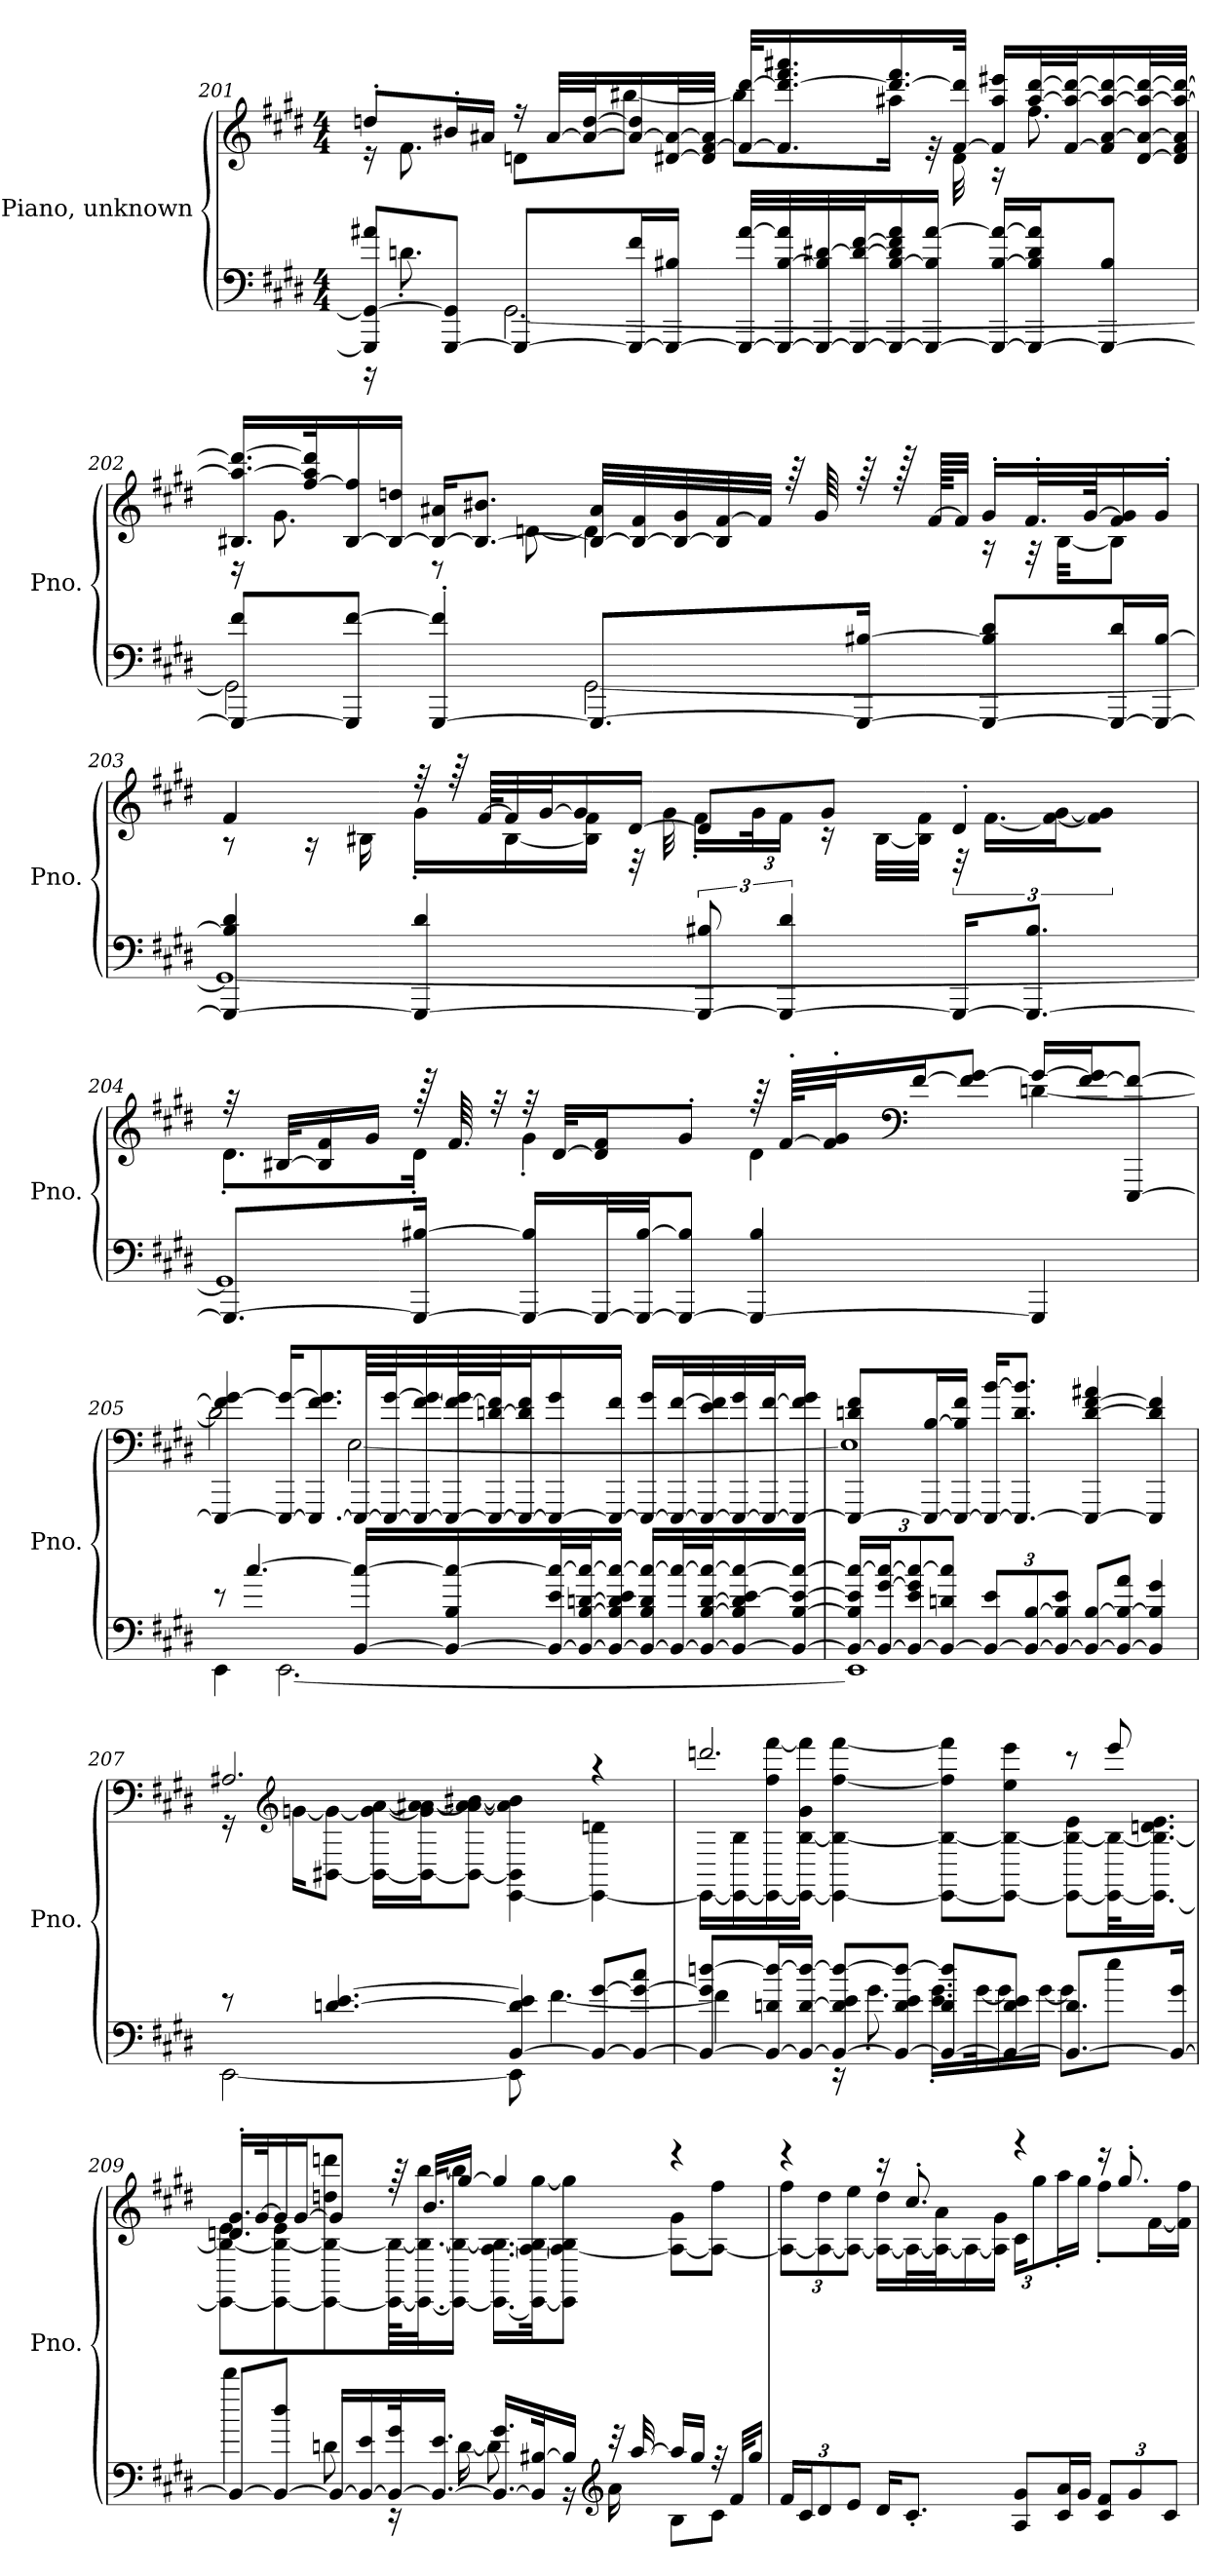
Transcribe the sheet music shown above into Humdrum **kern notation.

**kern	**kern
*part1	*part1
*staff2	*staff1
*I"Piano, unknown	*
*I'Pno.	*
!!LO:LB:g=z
*clefF4	*clefG2
*k[f#c#g#d#]	*k[f#c#g#d#]
*M4/4	*M4/4
=201	=201
*^	*^
8GGG#/] 8GG#/_ 8a#X/L	16r	8ddn'/L	16r
.	8.dn'\	.	8.f#\
[8GGG#/ 8GG#/]J	.	16b#X'/L	.
.	.	16a#X/JJ	.
8GGG#/L_	[2.GG#\	16r	8dn\L
.	.	[32a#/LLL	.
.	.	32a#/_ [32dd/J	.
16GGG#/_ 16f#/L	.	16a#/_ 16dd/]	[8bb#X\J
16GGG#/_ 16B#X/JJ	.	[32d#X/ 32a#/_L	.
.	.	32d#/] [32f#/ 32a#/]JJJ	.
32GGG#/_ [32a#/LLL	.	32f#/_ [32ddd#/KLL	8bb#\L]
32GGG#/_ [32B#/ 32a#/]	.	16.f#/] 16.ddd#/_ 16.fff#/ 16.aaa#X/	.
32GGG#/_ 32B#/] [32d#X/	.	.	.
32GGG#/_ 32d#/_ [32f#/J	.	.	.
16GGG#/_ [16B#/ 16d#/] 16f#/] 16a#/	.	16.ddd#/_ 16.fff#/	16aa#X\Jk
16GGG#/_ 16B#/] [16a#/JJ	.	.	32r
.	.	[32f#/ 32ddd#/]JJk	32d#\
16GGG#/_ [16B#/ 16a#/_LL	.	16f#/] 16aa#/ 16eee#X/LL	16r
16GGG#/_ 16B#/] 16d#/ 16a#/]J	.	[32aa#/ [32ddd#/L	8.ff#\
.	.	[32f#/ 32aa#/_ 32ddd#/_J	.
8GGG#/_ 8B#/J	.	16f#/] [16a#/ 16aa#/_ 16ddd#/_	.
.	.	[32d#/ 32a#/_ 32aa#/_ 32ddd#/_L	.
.	.	32d#/] 32f#/ 32a#/] 32aa#/_ 32ddd#/_JJJ	.
!!LO:PB:g=z	!!
=202	=202	=202	=202
8GGG#/_ 8f#/L	2GG#\]	16.B#X/ 16.aa#/_ 16.ddd#/_LL	16r
.	.	.	8.g#\
.	.	[32ff#/ 32aa#/] 32ddd#/]K	.
8GGG#/] [8f#/J	.	[16B#/ 16ff#/]	.
.	.	16B#/_ 16ddn/JJ	.
[4GGG#/' 4f#/]'	.	16B#/_ 16a#X/KL	8r
.	.	8.B#/_ 8.b#X/J	.
.	.	.	[8dn\
8.GGG#/L_	[2GG#\	32B#/_ 32a#/LLL	4d\]
.	.	32B#/_ 32f#/	.
.	.	32B#/_ 32g#/	.
.	.	32B#/] [32f#/	.
.	.	32f#/JJJ]	.
.	.	64r	.
.	.	64g#/	.
16GGG#/_ [16B#X/Jk	.	64r	.
.	.	128r	.
.	.	[128f#/KKLLL	.
.	.	32f#/JJJ]	.
8GGG#/_ 8B#/] 8d#/L	.	16g#'/LL	16r
.	.	32.f#'/L	32r
.	.	.	[32B#\KKL
.	.	[64g#/JK	.
16GGG#/_ 16d#/L	.	16f#/ 16g#/]	8B#\J]
16GGG#/_ [16B#/JJ	.	16g#'/JJ	.
!!LO:LB:g=z	!!
=203	=203	=203	=203
4GGG#/_ 4B#/] 4d#/	1GG#_	4f#/	8r
.	.	.	16r
.	.	.	16B#X\
4GGG#/_ 4d#/	.	32r	16g#'\LL
.	.	64r	.
.	.	[64f#/KLLL	.
.	.	32f#/]	[16B#\
.	.	[32g#/J	.
.	.	16g#/]	16B#\] 16f#\JJ
.	.	[16d#/JJ	32r
.	.	.	32g#\
12GGG#/_ 12B#X/	.	8d#/L]	16f#'\LL
*	*	*	*Xbrackettup
.	.	.	48g#\K
6GGG#/_ 6d#/	.	.	24f#\JJ
.	.	8g#/J	16r
.	.	.	[32B#\LLL
.	.	.	32B#\] 32f#\JJJ
*	*	*	*brackettup
16GGG#/KL_	.	4d#'/	48r
.	.	.	[24.f#\LL
8.GGG#/_ 8.B#/J	.	.	.
.	.	.	24f#\_ [24g#\J
.	.	.	8f#\] 8g#\]J
!!LO:LB:g=z	!!
=204	=204	=204	=204
8.GGG#/L_	1GG#]	32r	8.d#'\L
.	.	[32B#X/KLL	.
.	.	16B#/] 16f#/	.
.	.	16g#/JJ	.
16GGG#/_ [16B#X/Jk	.	128r	16d#'\Jk
.	.	64.f#/	.
.	.	32r	.
16GGG#/_ 16B#/]LL	.	32r	4g#'\
.	.	[32d#/KLL	.
32GGG#/L_	.	16d#/] 16f#/J	.
32GGG#/_ [32B#/JJ	.	.	.
8GGG#/_ 8B#/]J	.	8g#'/J	.
4GGG#/_ 4B#/	.	64r	4d#\
.	.	[64f#'/KLLL	.
.	.	32f#/]' 32g#/'J	.
*	*	*clefF4	*
.	.	[16f#/J	.
.	.	8f#/] [8g#/J	.
4GGG#/]	.	16g#/LL_	[4dn\
.	.	[16f#/ 16g#/]J	.
.	.	[8EEE/ 8f#/_J	.
!!LO:LB:g=z	!!
=205	=205	=205	=205
8r	4EE\	4EEE/_ 4f#/] [4g#/	2d\]
[4.cc#/	.	.	.
.	[2.EE\	16EEE/_ 16g#/_KL	.
.	.	8.EEE/_ 8.f#/ 8.g#/]	.
[16BB/ 16cc#/_LL	.	64EEE/LLL_	[2E\
.	.	64EEE/_ [64g#/J	.
.	.	32EEE/_ [32f#/ 32g#/]	.
16BB/_ 16B/ 16cc#/_	.	64EEE/_ 64f#/_ 64g#/L	.
.	.	64EEE/_ [64dn/ 64f#/]J	.
.	.	32EEE/_ 32d/] 32f#/J	.
32BB/_ 32e/ 32cc#/_L	.	16EEE/_ 16g#/	.
32BB/_ [32B/ [32dn/ 32cc#/_J	.	.	.
16BB/_ 16B/] 16d/] 16e/ 16cc#/_JJ	.	16EEE/_ 16f#/JJ	.
16BB/_ 16B/ 16d/ 16cc#/_LL	.	16EEE/_ 16g#/LL	.
32BB/_ 32cc#/_L	.	32EEE/_ [32f#/L	.
32BB/_ [32B/ [32d/ 32cc#/_J	.	32EEE/_ 32e/ 32f#/]	.
16BB/_ 16B/] 16d/] [16e/ 16cc#/_	.	32EEE/_ 32g#/	.
.	.	32EEE/_ [32f#/J	.
16BB/_ [16B/ 16e/_ 16cc#/_JJ	.	16EEE/_ 16f#/] 16g#/JJ	.
!!LO:LB:g=z	!!
=206	=206	=206	=206
*Xbrackettup	*	*	*
24BB/_ 24B/] 24e/] 24cc#/_LL	1EE]	8EEE/_ 8dn/ 8f#/L	1E]
24BB/_ [24g#/ 24cc#/_J	.	.	.
12BB/_ 12e/ 12g#/] 12cc#/_	.	.	.
.	.	16EEE/_ [16B/L	.
12BB/_ 12dn/ 12cc#/]J	.	.	.
.	.	16EEE/_ 16B/] 16f#/JJ	.
12BB/_ 12e/L	.	16EEE/_ [16b/KL	.
.	.	8.EEE/_ 8.d/ 8.b/]J	.
12BB/_ [12B/	.	.	.
12BB/_ 12B/] 12e/J	.	.	.
8BB/_ [8B/L	.	4EEE/_ [4d/ [4f#/ 4a#X/	.
8BB/_ 8B/_ 8a/J	.	.	.
4BB/] 4B/] 4g#/	.	4EEE/] 4d/] 4f#/]	.
=207	=207	=207	=207
8r	[2EE\	2.A#X/	16r
*	*	*clefG2	*
.	.	.	[16gn\KL
[4.dn/ [4.e/	.	.	[8BB#X\ 8g\_J
.	.	.	16BB#\_ 16g\_ [16a\LL
.	.	.	16BB#\_ 16g\] 16a\_ [16a#X\J
.	.	.	8BB#\_ 8a\] 8a#\_ [8b#X\J
[4BB/ 4d/] 4e/]	8EE\]	.	[4EE\ 4BB#\] 4a#\] 4b#\]
.	[4.f#\	.	.
8BB/_ [8g#/L	.	4r	4EE\_ 4dn\
8BB/_ 8g#/_ 8cc#/J	.	.	.
!!LO:LB:g=z	!!
=208	=208	=208	=208
8BB/_ 8g#/] [8ddn/L	4f#\]	2.dddn/	16EE\LL_
.	.	.	16EE\_ 16B\
16BB/_ 16dn/ 16dd/_L	.	.	16EE\_ 16ff#\ [16fff#\
16BB/_ [16d/ 16dd/_JJ	.	.	16EE\_ [16B\ 16g#\ 16fff#\]JJ
8BB/_ 8d/] 8e/ 8dd/_L	16r	.	4EE\_ 4B\_ [4ff#\ [4fff#\
.	8.g#'\	.	.
8BB/_ 8d/ 8e/ 8dd/_J	.	.	.
8BB/_ 8d/ 8dd/]L	16.e\' 16.g#\'LL	.	8EE\_ 8B\_ 8ff#\] 8fff#\]L
.	[32g#\K	.	.
8BB/_ 8d/ 8e/J	16g#\]	.	8EE\_ 8B\_ 8ee\ 8eee\J
.	[16g#\JJ	.	.
8.BB/_ 8.d/L	8g#\L]	8r	8EE\_ 8B\_ 8e\L
.	8ee\J	8eee/	32EE\_ 32B\_KL
.	.	.	16.EE\_ 16.B\_ 16.dn\ 16.e\JJ
16BB/_ 16g#/Jk	.	.	.
!!LO:PB:g=z	!!
=209	=209	=209	=209
8BB/L_	4ddd#\	16.dn/' 16.g#/'LL	8EE\_ 8B\_ 8e\L
.	.	[32g#/K	.
8BB/_ 8dd#/J	.	16g#/]	8EE\_ 8B\_ 8e\
.	.	[16g#/J	.
16BB/LL_	8dn\	8g#/J]	8EE\_ 8B\_ 8ddn\ 8dddn\
16BB/_ 16e/	.	.	.
32BB/_ 32g#/K	16r	64r	64EE\_ 64B\_KLL
.	.	32.b/KLL	32.EE\_ 32.B\_ [32.bb\J
16.BB/_ 16.e/JJ	.	.	.
.	[16d\	[16gg#/JJ	16EE\_ 16B\_ 16bb\]JJ
16.BB/_ 16.g#/LL	8d\]	4gg#/]	16.EE\_ [16.A\ 16.B\_LL
32BB/] [32B#X/K	.	.	32EE\_ 32A\_ 32B\_ [32gg#\JK
16B#/JJ]	16r	.	8EE\] 8A\_ 8B\] 8gg#\]J
*clefG2	*	*	*
32r	16a\	.	.
[32aa/	.	.	.
16aa/LL]	8B#\L	4r	8A\_ 8g#\L
16gg#/JJ	.	.	.
32r	8c#\J	.	8A\_ 8ff#\J
32f#/KLL	.	.	.
16gg#/JJ	.	.	.
*v	*v	*	*
!!LO:LB:g=z	!!
=210	=210	=210
*	*	*Xbrackettup
24f#/LL	4r	12A\_ 12ff#\L
24c#/J	.	.
12d#/	.	12A\_ 12dd#\
12e/J	.	12A\_ 12ee\J
16d#/KL	16r	16A\_ 16dd#\LL
8.c#'/J	8.cc#'/	32A\L_
.	.	32A\_ 32a\J
.	.	16A\_
.	.	16A\] 16g#\JJ
8A/ 8g#/L	4r	24c#\KL
.	.	12gg#\
16c#/ 16a/L	.	16aa'\L
16g#/JJ	.	16gg#\JJ
12c#/ 12f#/L	16r	8ff#'\L
.	8.gg#'/	.
12g#/	.	.
.	.	[16f#\L
12c#/J	.	.
.	.	16f#\] 16ff#\JJ
*	*v	*v
=	=
*-	*-
